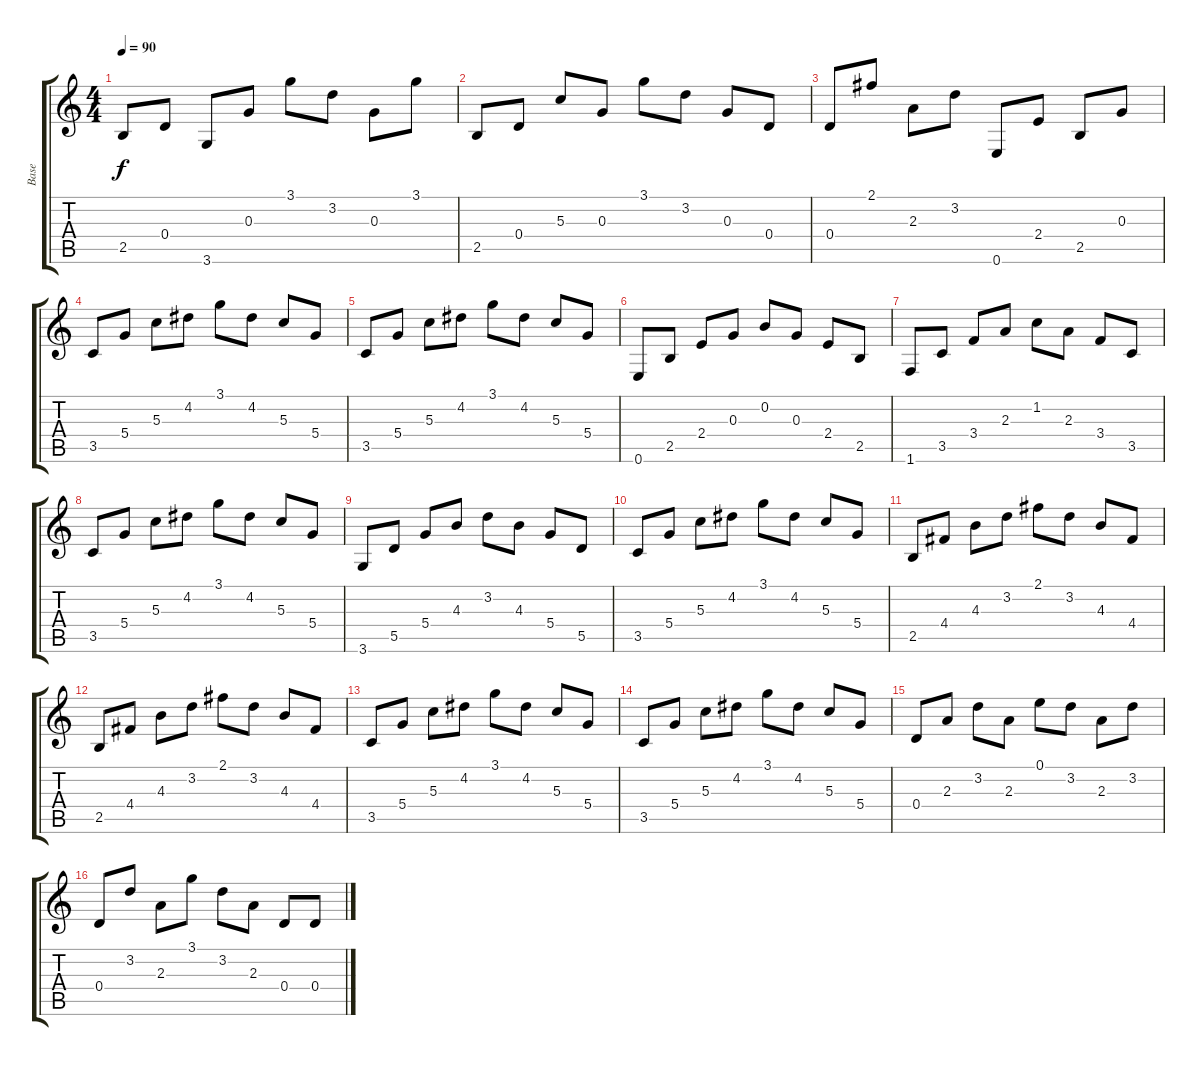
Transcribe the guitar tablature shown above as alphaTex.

\track ("Base" "Base") {instrument acousticguitarnylon}
\staff {score tabs}
\tuning (E4 B3 G3 D3 A2 E2) {hide}
\ts (4 4)
\tempo 90
\clef g2
\ks c
2.5.8{dy f instrument acousticguitarnylon} 0.4.8 3.6.8 0.3.8 3.1.8 3.2.8 0.3.8 3.1.8 |
2.5.8 0.4.8 5.3.8 0.3.8 3.1.8 3.2.8 0.3.8 0.4.8 |
0.4.8 2.1.8 2.3.8 3.2.8 0.6.8 2.4.8 2.5.8 0.3.8 |
3.5.8 5.4.8 5.3.8 4.2.8 3.1.8 4.2.8 5.3.8 5.4.8 |
3.5.8 5.4.8 5.3.8 4.2.8 3.1.8 4.2.8 5.3.8 5.4.8 |
0.6.8 2.5.8 2.4.8 0.3.8 0.2.8 0.3.8 2.4.8 2.5.8 |
1.6.8 3.5.8 3.4.8 2.3.8 1.2.8 2.3.8 3.4.8 3.5.8 |
3.5.8 5.4.8 5.3.8 4.2.8 3.1.8 4.2.8 5.3.8 5.4.8 |
3.6.8 5.5.8 5.4.8 4.3.8 3.2.8 4.3.8 5.4.8 5.5.8 |
3.5.8 5.4.8 5.3.8 4.2.8 3.1.8 4.2.8 5.3.8 5.4.8 |
2.5.8 4.4.8 4.3.8 3.2.8 2.1.8 3.2.8 4.3.8 4.4.8 |
2.5.8 4.4.8 4.3.8 3.2.8 2.1.8 3.2.8 4.3.8 4.4.8 |
3.5.8 5.4.8 5.3.8 4.2.8 3.1.8 4.2.8 5.3.8 5.4.8 |
3.5.8 5.4.8 5.3.8 4.2.8 3.1.8 4.2.8 5.3.8 5.4.8 |
0.4.8 2.3.8 3.2.8 2.3.8 0.1.8 3.2.8 2.3.8 3.2.8 |
0.4.8 3.2.8 2.3.8 3.1.8 3.2.8 2.3.8 0.4.8 0.4.8
